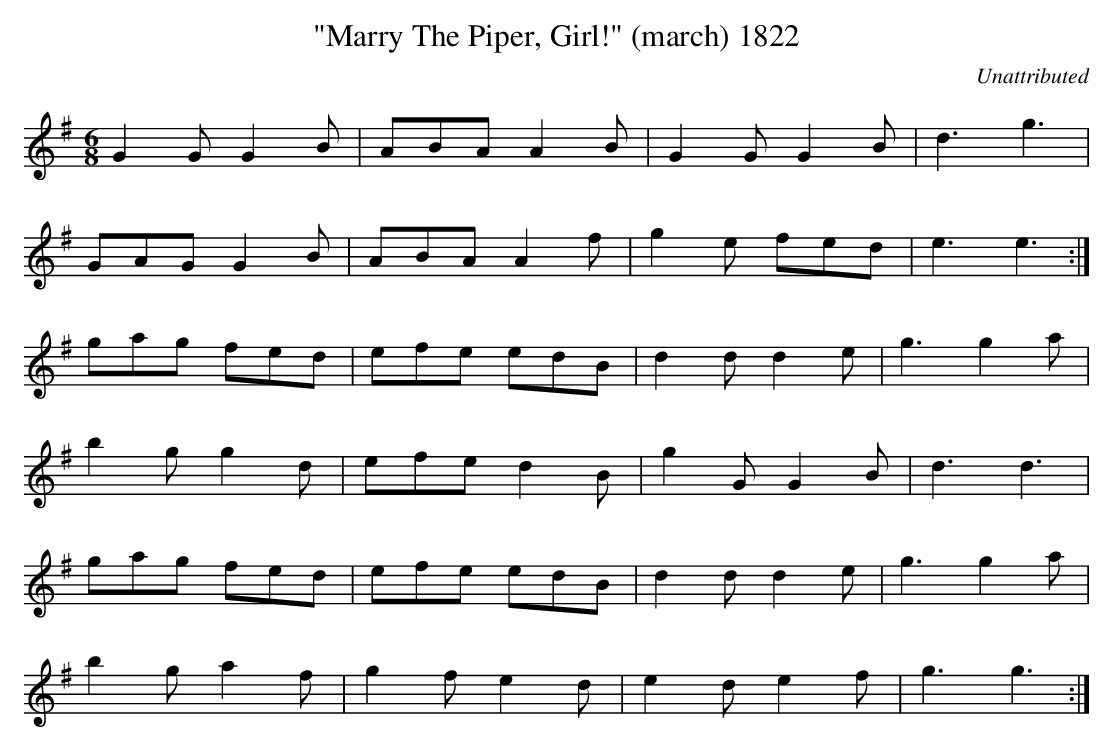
X:1
T:"Marry The Piper, Girl!" (march) 1822
C:Unattributed
BRENNAN July 2003 (HTTP://WWW.SOSYOURMOM.COM)
M:6/8
L:1/8
K:G
G2G G2B|ABA A2B|G2G G2B|d3g3|
GAG G2B|ABA A2f|g2e fed|e3e3:|
gag fed|efe edB|d2d d2e|g3g2a|
b2g g2d|efe d2B|g2G G2B|d3d3|
gag fed|efe edB|d2d d2e|g3g2a|
b2g a2f|g2f e2d|e2d e2f|g3g3:|
